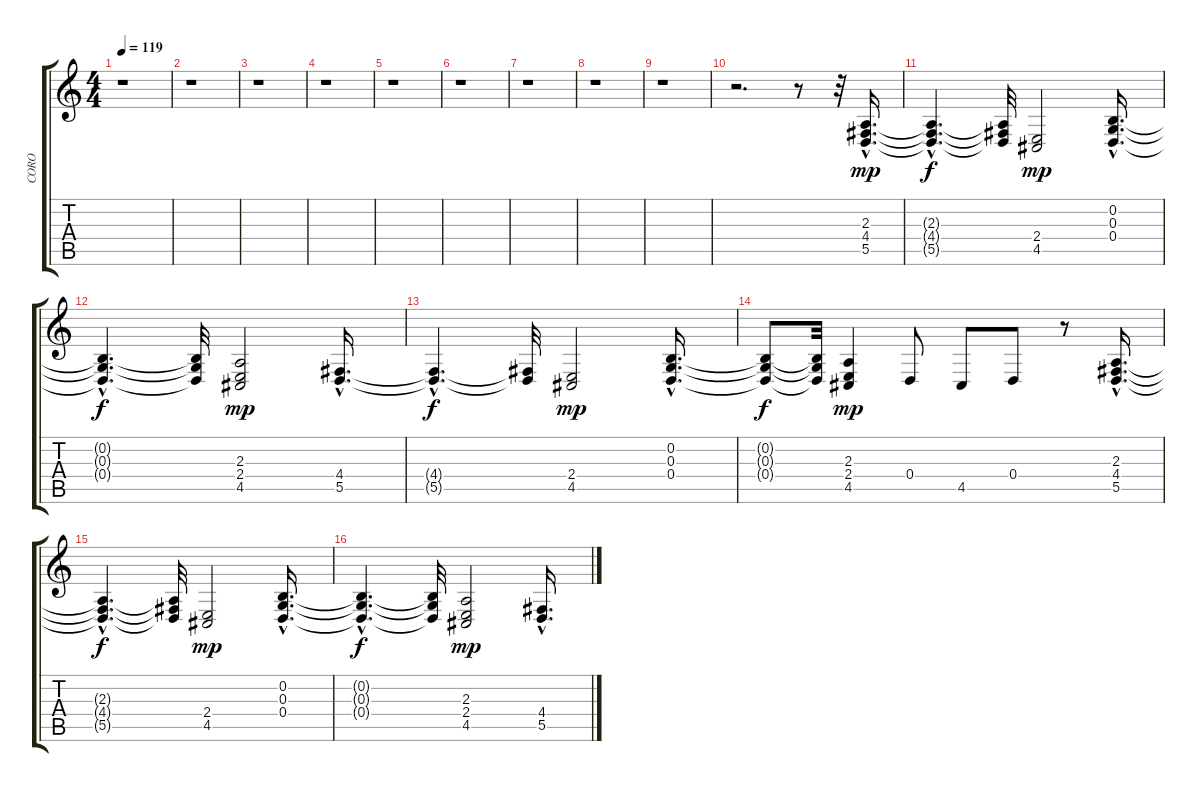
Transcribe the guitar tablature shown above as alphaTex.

\track ("CORO" "CORO") {instrument choiraahs}
\staff {score tabs}
\tuning (E4 B3 G3 D3 A2 E2) {hide}
\ts (4 4)
\tempo 119
\clef g2
\ks c
r.1{dy f} |
r.1 |
r.1 |
r.1 |
r.1 |
r.1 |
r.1 |
r.1 |
r.1 |
r.2{d} r.8 r.32 (2.3{hac} 4.4{hac} 5.5{hac}).16{d dy mp} |
(2.3{hac t} 4.4{hac t} 5.5{hac t}).4{d dy f} (2.3{t} 4.4{t} 5.5{t}).32 (2.4 4.5).2{dy mp} (0.2{hac} 0.3{hac} 0.4{hac}).16{d} |
(0.2{hac t} 0.3{hac t} 0.4{hac t}).4{d dy f} (0.2{t} 0.3{t} 0.4{t}).32 (2.3 2.4 4.5).2{dy mp} (4.4{hac} 5.5{hac}).16{d} |
(4.4{hac t} 5.5{hac t}).4{d dy f} (4.4{t} 5.5{t}).32 (2.4 4.5).2{dy mp} (0.2{hac} 0.3{hac} 0.4{hac}).16{d} |
(0.2{t} 0.3{t} 0.4{t}).8{dy f} (0.2{t} 0.3{t} 0.4{t}).32 (2.3 2.4 4.5).4{dy mp} 0.4.8 4.5.8 0.4.8 r.8 (2.3{hac} 4.4{hac} 5.5{hac}).16{d} |
(2.3{hac t} 4.4{hac t} 5.5{hac t}).4{d dy f} (2.3{t} 4.4{t} 5.5{t}).32 (2.4 4.5).2{dy mp} (0.2{hac} 0.3{hac} 0.4{hac}).16{d} |
(0.2{hac t} 0.3{hac t} 0.4{hac t}).4{d dy f} (0.2{t} 0.3{t} 0.4{t}).32 (2.3 2.4 4.5).2{dy mp} (4.4{hac} 5.5{hac}).16{d}
